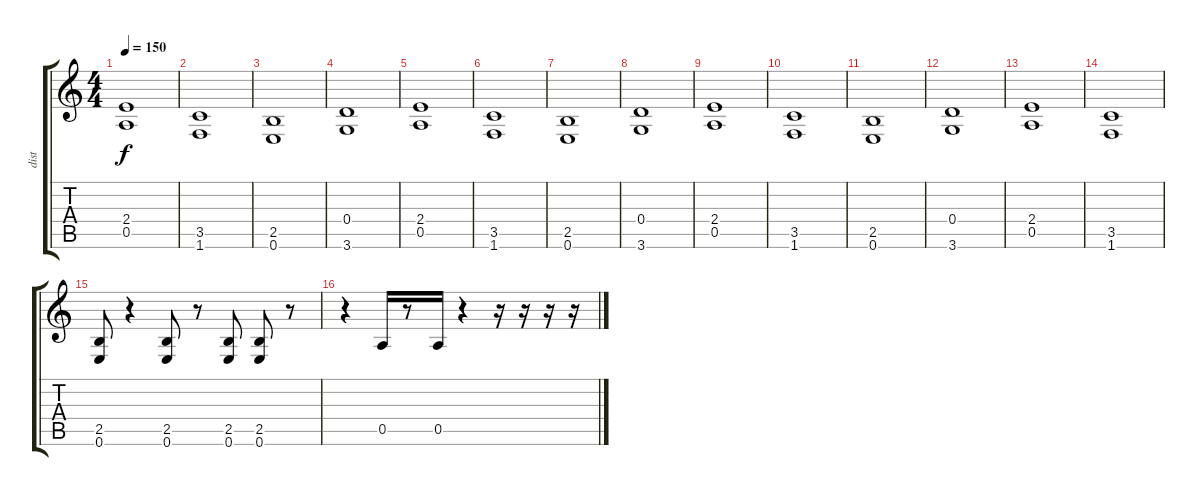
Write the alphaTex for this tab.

\track ("dist" "dist") {instrument distortionguitar}
\staff {score tabs}
\tuning (E4 B3 G3 D3 A2 E2) {hide}
\ts (4 4)
\tempo 150
\clef g2
\ks c
(2.4 0.5).1{dy f} |
(3.5 1.6).1 |
(2.5 0.6).1 |
(0.4 3.6).1 |
(2.4 0.5).1 |
(3.5 1.6).1 |
(2.5 0.6).1 |
(0.4 3.6).1 |
(2.4 0.5).1 |
(3.5 1.6).1 |
(2.5 0.6).1 |
(0.4 3.6).1 |
(2.4 0.5).1 |
(3.5 1.6).1 |
(2.5 0.6).8 r.4 (2.5 0.6).8 r.8 (2.5 0.6).8 (2.5 0.6).8 r.8 |
r.4 0.5.16 r.8 0.5.16 r.4 r.16 r.16 r.16 r.16
